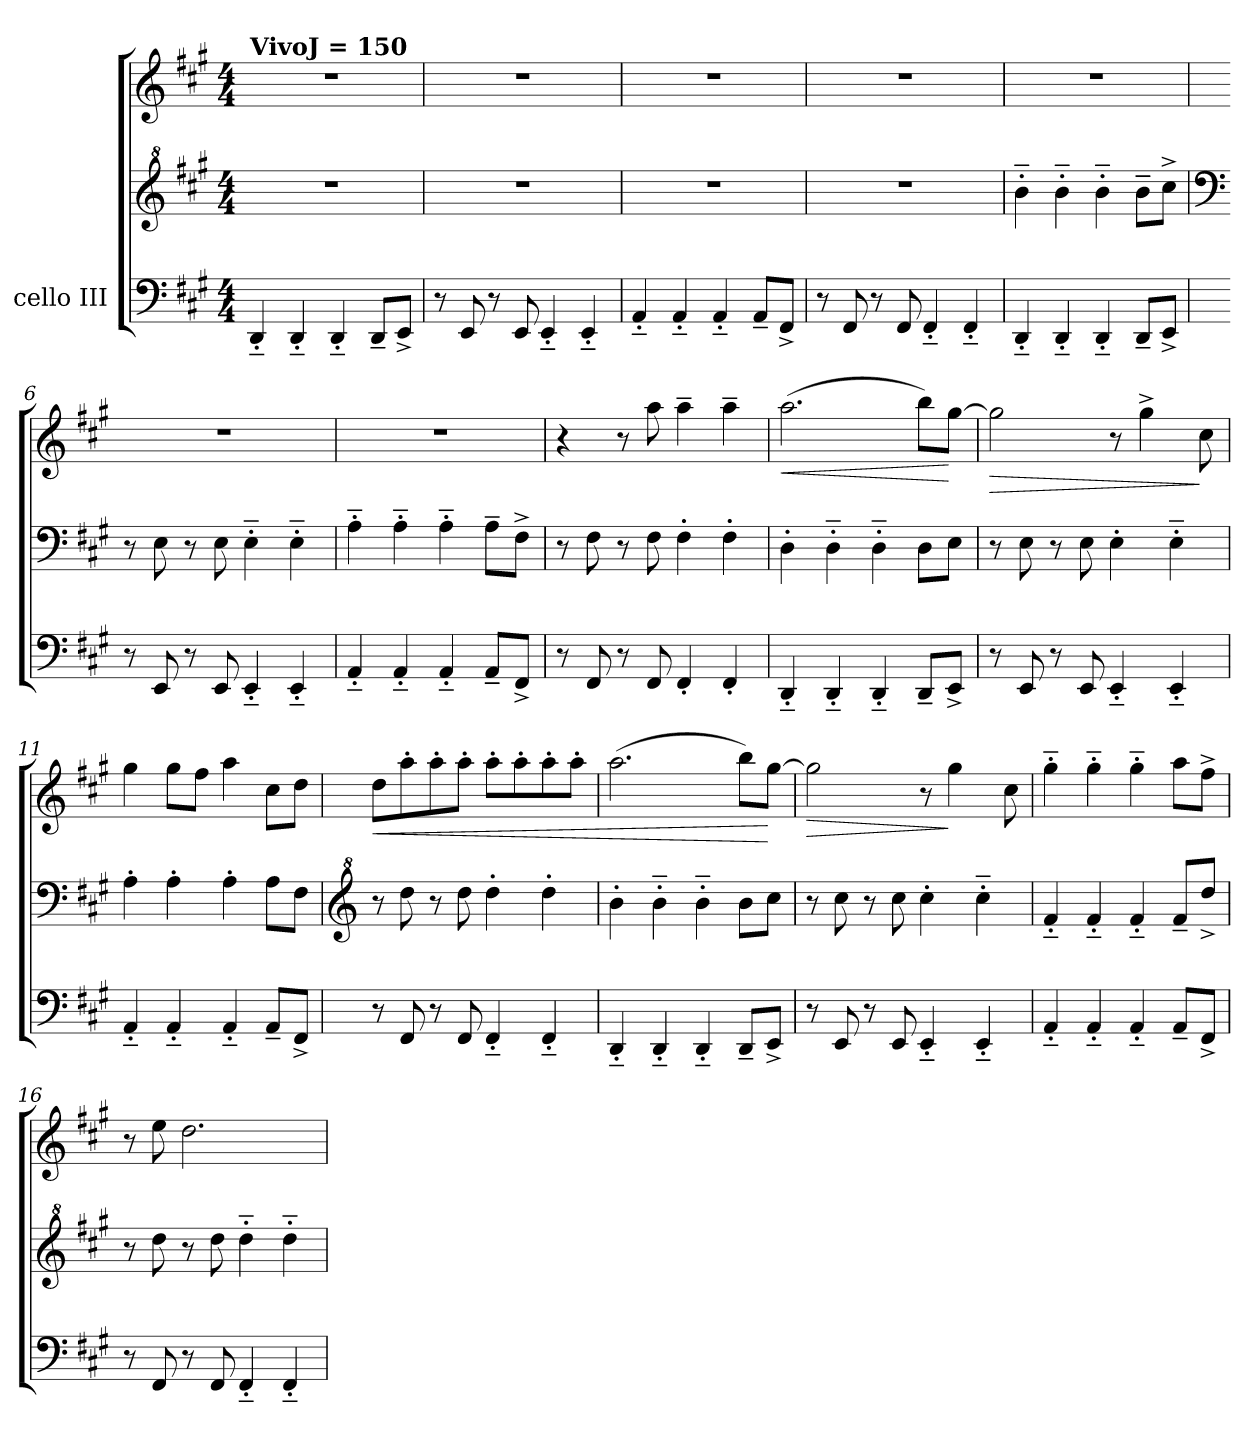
**kern	**kern	**kern	**dynam
*part1	*part1	*part1	*part1
*staff3	*staff2	*staff1	*staff1/2/3
*I"cello III	*	*	*
*clefF4	*clefG^2	*clefG2	*
*k[f#c#g#]	*k[f#c#g#]	*k[f#c#g#]	*
*M4/4	*M4/4	*M4/4	*
*MM120	*MM120	*MM120	*
=1	=1	=1	=1
!	!	!LO:TX:a:B:t=VivoJ = 150	!
4DD'~/	1r	1r	.
4DD'~/	.	.	.
4DD'~/	.	.	.
8DD~/L	.	.	.
8EE^/J	.	.	.
=2	=2	=2	=2
8r	1r	1r	.
8EE/	.	.	.
8r	.	.	.
8EE/	.	.	.
4EE'~/	.	.	.
4EE'~/	.	.	.
=3	=3	=3	=3
4AA'~/	1r	1r	.
4AA'~/	.	.	.
4AA'~/	.	.	.
8AA~/L	.	.	.
8FF#^/J	.	.	.
=4	=4	=4	=4
8r	1r	1r	.
8FF#/	.	.	.
8r	.	.	.
8FF#/	.	.	.
4FF#'~/	.	.	.
4FF#'~/	.	.	.
=5	=5	=5	=5
4DD'~/	4bb'~\	1r	.
4DD'~/	4bb'~\	.	.
4DD'~/	4bb'~\	.	.
8DD~/L	8bb~\L	.	.
8EE^/J	8ccc#^\J	.	.
!!LO:LB:g=z
=6	=6	=6	=6
*	*clefF4	*	*
8r	8r	1r	.
8EE/	8E\	.	.
8r	8r	.	.
8EE/	8E\	.	.
4EE'~/	4E'~\	.	.
4EE'~/	4E'~\	.	.
=7	=7	=7	=7
4AA'~/	4A'~\	1r	.
4AA'~/	4A'~\	.	.
4AA'~/	4A'~\	.	.
8AA~/L	8A~\L	.	.
8FF#^/J	8F#^\J	.	.
=8	=8	=8	=8
8r	8r	4r	.
8FF#/	8F#\	.	.
8r	8r	8r	.
8FF#/	8F#\	8aa\	.
4FF#'/	4F#'\	4aa~\	.
4FF#'/	4F#'\	4aa~\	.
=9	=9	=9	=9
!	!	!	!LO:HP:b
4DD'~/	4D'\	(>2.aa\	<
4DD'~/	4D'~\	.	.
4DD'~/	4D'~\	.	.
8DD~/L	8D\L	8bb\L)	.
8EE^/J	8E\J	[8gg#\J	[
=10	=10	=10	=10
!	!	!	!LO:HP:b
8r	8r	2gg#\]	>
8EE/	8E\	.	.
8r	8r	.	.
8EE/	8E\	.	.
4EE'~/	4E'\	8r	.
.	.	4gg#^\	.
4EE'~/	4E'~\	.	.
.	.	8cc#\	]
!!LO:LB:g=z
=11	=11	=11	=11
4AA'~/	4A'\	4gg#\	.
4AA'~/	4A'\	8gg#\L	.
.	.	8ff#\J	.
4AA'~/	4A'\	4aa\	.
8AA~/L	8A\L	8cc#\L	.
8FF#^/J	8F#\J	8dd\J	.
!!LO:PB:g=z
=12	=12	=12	=12
*	*clefG^2	*	*
!	!	!	!LO:HP:b
8r	8r	8dd\L	<
8FF#/	8ddd\	8aa'\	.
8r	8r	8aa'\	.
8FF#/	8ddd\	8aa'\J	.
4FF#'~/	4ddd'\	8aa'\L	.
.	.	8aa'\	.
4FF#'~/	4ddd'\	8aa'\	.
.	.	8aa'\J	.
=13	=13	=13	=13
4DD'~/	4bb'\	(>2.aa\	.
4DD'~/	4bb'~\	.	.
4DD'~/	4bb'~\	.	.
8DD~/L	8bb\L	8bb\L)	.
8EE^/J	8ccc#\J	[8gg#\J	[
=14	=14	=14	=14
!	!	!	!LO:HP:b
8r	8r	2gg#\]	>
8EE/	8ccc#\	.	.
8r	8r	.	.
8EE/	8ccc#\	.	.
4EE'~/	4ccc#'\	8r	.
.	.	4gg#\	]
4EE'~/	4ccc#'~\	.	.
.	.	8cc#\	.
=15	=15	=15	=15
4AA'~/	4ff#'~/	4gg#'~\	.
4AA'~/	4ff#'~/	4gg#'~\	.
4AA'~/	4ff#'~/	4gg#'~\	.
8AA~/L	8ff#~/L	8aa\L	.
8FF#^/J	8ddd^/J	8ff#^\J	.
=16	=16	=16	=16
8r	8r	8r	.
8FF#/	8ddd\	8ee\	.
8r	8r	2.dd\	.
8FF#/	8ddd\	.	.
4FF#'~/	4ddd'~\	.	.
4FF#'~/	4ddd'~\	.	.
=	=	=	=
*-	*-	*-	*-
